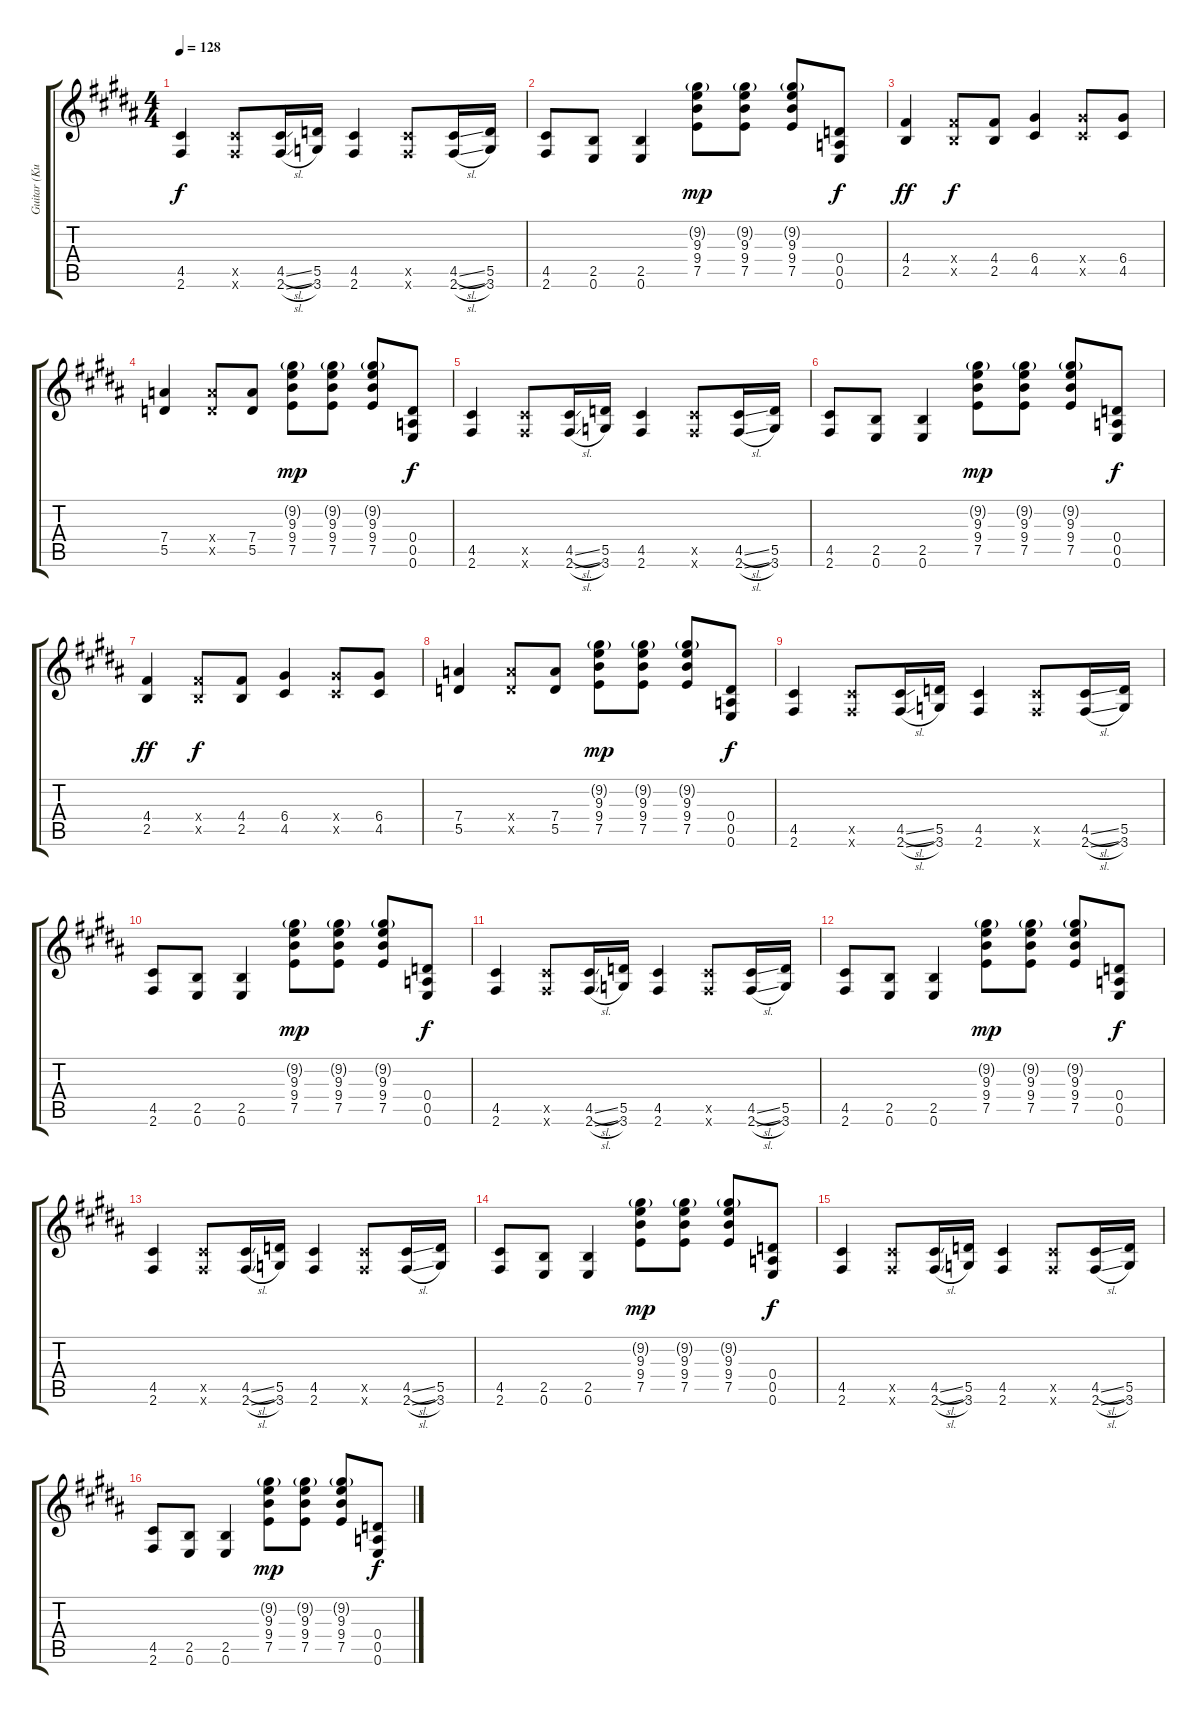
\track ("Guitar (Kurt)" "Guitar (Ku") {instrument overdrivenguitar}
\staff {score tabs}
\tuning (E4 B3 G3 D3 A2 E2) {hide}
\ts (4 4)
\tempo 128
\clef g2
\ks b
(4.5 2.6).4{dy f} (4.5{x} 2.6{x}).8 (4.5{sl} 2.6{sl}).16 (5.5 3.6).16 (4.5 2.6).4 (4.5{x} 2.6{x}).8 (4.5{sl} 2.6{sl}).16 (5.5 3.6).16 |
(4.5 2.6).8 (2.5 0.6).8 (2.5 0.6).4 (9.2{g} 9.3 9.4 7.5).8{dy mp} (9.2{g} 9.3 9.4 7.5).8 (9.2{g} 9.3 9.4 7.5).8 (0.4 0.5 0.6).8{dy f} |
(4.4 2.5).4{dy ff} (4.4{x} 2.5{x}).8{dy f} (4.4 2.5).8 (6.4 4.5).4 (6.4{x} 4.5{x}).8 (6.4 4.5).8 |
(7.4 5.5).4 (7.4{x} 5.5{x}).8 (7.4 5.5).8 (9.2{g} 9.3 9.4 7.5).8{dy mp} (9.2{g} 9.3 9.4 7.5).8 (9.2{g} 9.3 9.4 7.5).8 (0.4 0.5 0.6).8{dy f} |
(4.5 2.6).4 (4.5{x} 2.6{x}).8 (4.5{sl} 2.6{sl}).16 (5.5 3.6).16 (4.5 2.6).4 (4.5{x} 2.6{x}).8 (4.5{sl} 2.6{sl}).16 (5.5 3.6).16 |
(4.5 2.6).8 (2.5 0.6).8 (2.5 0.6).4 (9.2{g} 9.3 9.4 7.5).8{dy mp} (9.2{g} 9.3 9.4 7.5).8 (9.2{g} 9.3 9.4 7.5).8 (0.4 0.5 0.6).8{dy f} |
(4.4 2.5).4{dy ff} (4.4{x} 2.5{x}).8{dy f} (4.4 2.5).8 (6.4 4.5).4 (6.4{x} 4.5{x}).8 (6.4 4.5).8 |
(7.4 5.5).4 (7.4{x} 5.5{x}).8 (7.4 5.5).8 (9.2{g} 9.3 9.4 7.5).8{dy mp} (9.2{g} 9.3 9.4 7.5).8 (9.2{g} 9.3 9.4 7.5).8 (0.4 0.5 0.6).8{dy f} |
(4.5 2.6).4 (4.5{x} 2.6{x}).8 (4.5{sl} 2.6{sl}).16 (5.5 3.6).16 (4.5 2.6).4 (4.5{x} 2.6{x}).8 (4.5{sl} 2.6{sl}).16 (5.5 3.6).16 |
(4.5 2.6).8 (2.5 0.6).8 (2.5 0.6).4 (9.2{g} 9.3 9.4 7.5).8{dy mp} (9.2{g} 9.3 9.4 7.5).8 (9.2{g} 9.3 9.4 7.5).8 (0.4 0.5 0.6).8{dy f} |
(4.5 2.6).4 (4.5{x} 2.6{x}).8 (4.5{sl} 2.6{sl}).16 (5.5 3.6).16 (4.5 2.6).4 (4.5{x} 2.6{x}).8 (4.5{sl} 2.6{sl}).16 (5.5 3.6).16 |
(4.5 2.6).8 (2.5 0.6).8 (2.5 0.6).4 (9.2{g} 9.3 9.4 7.5).8{dy mp} (9.2{g} 9.3 9.4 7.5).8 (9.2{g} 9.3 9.4 7.5).8 (0.4 0.5 0.6).8{dy f} |
(4.5 2.6).4 (4.5{x} 2.6{x}).8 (4.5{sl} 2.6{sl}).16 (5.5 3.6).16 (4.5 2.6).4 (4.5{x} 2.6{x}).8 (4.5{sl} 2.6{sl}).16 (5.5 3.6).16 |
(4.5 2.6).8 (2.5 0.6).8 (2.5 0.6).4 (9.2{g} 9.3 9.4 7.5).8{dy mp} (9.2{g} 9.3 9.4 7.5).8 (9.2{g} 9.3 9.4 7.5).8 (0.4 0.5 0.6).8{dy f} |
(4.5 2.6).4 (4.5{x} 2.6{x}).8 (4.5{sl} 2.6{sl}).16 (5.5 3.6).16 (4.5 2.6).4 (4.5{x} 2.6{x}).8 (4.5{sl} 2.6{sl}).16 (5.5 3.6).16 |
(4.5 2.6).8 (2.5 0.6).8 (2.5 0.6).4 (9.2{g} 9.3 9.4 7.5).8{dy mp} (9.2{g} 9.3 9.4 7.5).8 (9.2{g} 9.3 9.4 7.5).8 (0.4 0.5 0.6).8{dy f}
